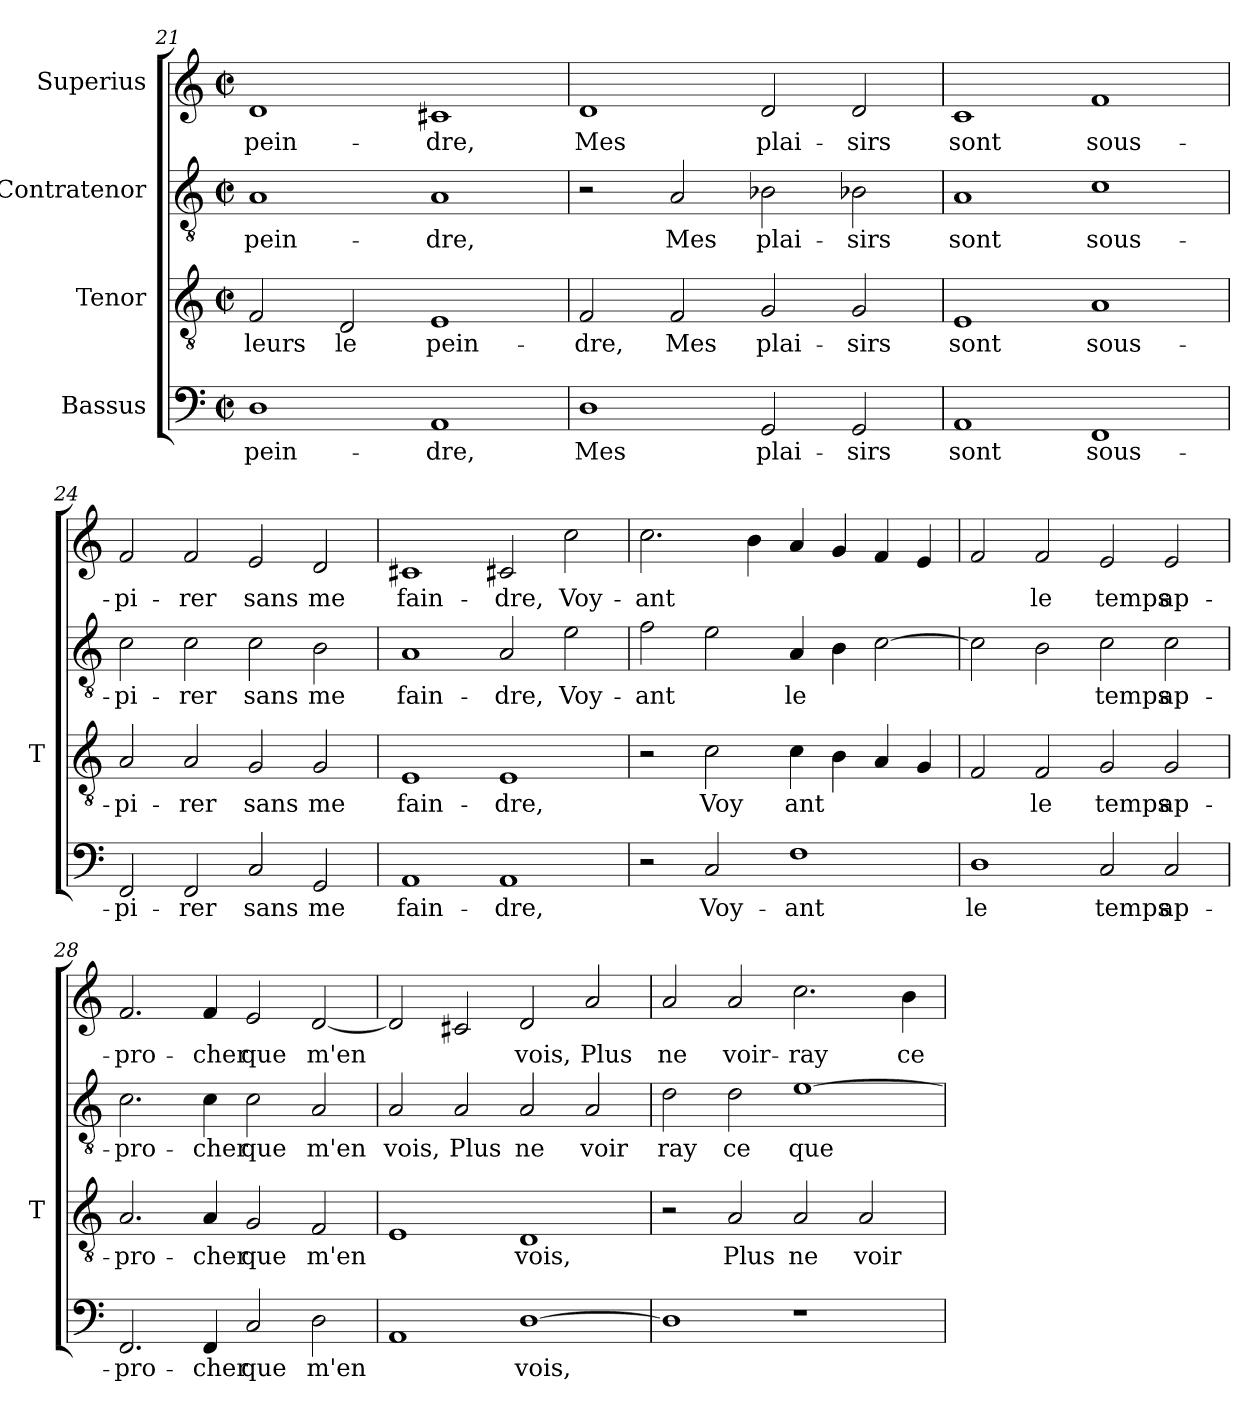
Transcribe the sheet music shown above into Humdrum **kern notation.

**kern	**text	**kern	**text	**kern	**text	**kern	**text
*part4	*part4	*part3	*part3	*part2	*part2	*part1	*part1
*staff4	*staff4	*staff3	*staff3	*staff2	*staff2	*staff1	*staff1
*I"Bassus	*	*I"Tenor	*	*I"Contratenor	*	*I"Superius	*
*	*	*I'T	*	*	*	*	*
*clefF4	*	*clefGv2	*	*clefGv2	*	*clefG2	*
*k[]	*	*k[]	*	*k[]	*	*k[]	*
*C:	*	*C:	*	*C:	*	*C:	*
*M2/2	*	*M2/2	*	*M2/2	*	*M2/2	*
*met(c|)	*	*met(c|)	*	*met(c|)	*	*met(c|)	*
=21	=21	=21	=21	=21	=21	=21	=21
1D	pein-	2F	-leurs	1A	pein-	1d	pein-
.	.	2D	-le	.	.	.	.
1AA	-dre,	1E	pein-	1A	-dre,	1c#X	-dre,
=22	=22	=22	=22	=22	=22	=22	=22
1D	-Mes	2F	-dre,	2r	.	1d	-Mes
.	.	2F	-Mes	2A	-Mes	.	.
2GG	plai-	2G	plai-	2B-X	plai-	2d	plai-
2GG	-sirs	2G	-sirs	2B-X	-sirs	2d	-sirs
=23	=23	=23	=23	=23	=23	=23	=23
1AA	-sont	1E	-sont	1A	-sont	1c	-sont
1FF	sous-	1A	sous-	1c	sous-	1f	sous-
=24	=24	=24	=24	=24	=24	=24	=24
2FF	pi-	2A	pi-	2c	pi-	2f	pi-
2FF	-rer	2A	-rer	2c	-rer	2f	-rer
2C	-sans	2G	-sans	2c	-sans	2e	-sans
2GG	-me	2G	-me	2B	-me	2d	-me
=25	=25	=25	=25	=25	=25	=25	=25
1AA	fain-	1E	fain-	1A	fain-	1c#X	fain-
1AA	-dre,	1E	-dre,	2A	-dre,	2c#X	-dre,
.	.	.	.	2e	Voy-	2cc	Voy-
=26	=26	=26	=26	=26	=26	=26	=26
2r	.	2r	.	2f	-ant	2.cc	-ant
2C	Voy-	2c	-Voy	2e	.	.	.
.	.	.	.	.	.	4b	.
1F	-ant	4c	-ant	4A	-le	4a	.
.	.	4B	.	4B	.	4g	.
.	.	4A	.	[2c	.	4f	.
.	.	4G	.	.	.	4e	.
=27	=27	=27	=27	=27	=27	=27	=27
1D	-le	2F	.	2c]	.	2f	.
.	.	2F	-le	2B	.	2f	-le
2C	-temps	2G	-temps	2c	-temps	2e	-temps
2C	ap-	2G	ap-	2c	ap-	2e	ap-
=28	=28	=28	=28	=28	=28	=28	=28
2.FF	pro-	2.A	pro-	2.c	pro-	2.f	pro-
4FF	-cher	4A	-cher	4c	-cher	4f	-cher
2C	-que	2G	-que	2c	-que	2e	-que
2D	-m'en	2F	-m'en	2A	-m'en	[2d	-m'en
=29	=29	=29	=29	=29	=29	=29	=29
1AA	.	1E	.	2A	-vois,	2d]	.
.	.	.	.	2A	-Plus	2c#X	.
[1D	-vois,	1D	-vois,	2A	-ne	2d	-vois,
.	.	.	.	2A	-voir	2a	-Plus
!!LO:PB:g=z
=30	=30	=30	=30	=30	=30	=30	=30
1D]	.	2r	.	2d	-ray	2a	-ne
.	.	2A	-Plus	2d	-ce	2a	voir-
1r	.	2A	-ne	[1e	-que	2.cc	-ray
.	.	2A	voir-	.	.	.	.
.	.	.	.	.	.	4b	-ce
=	=	=	=	=	=	=	=
*-	*-	*-	*-	*-	*-	*-	*-
